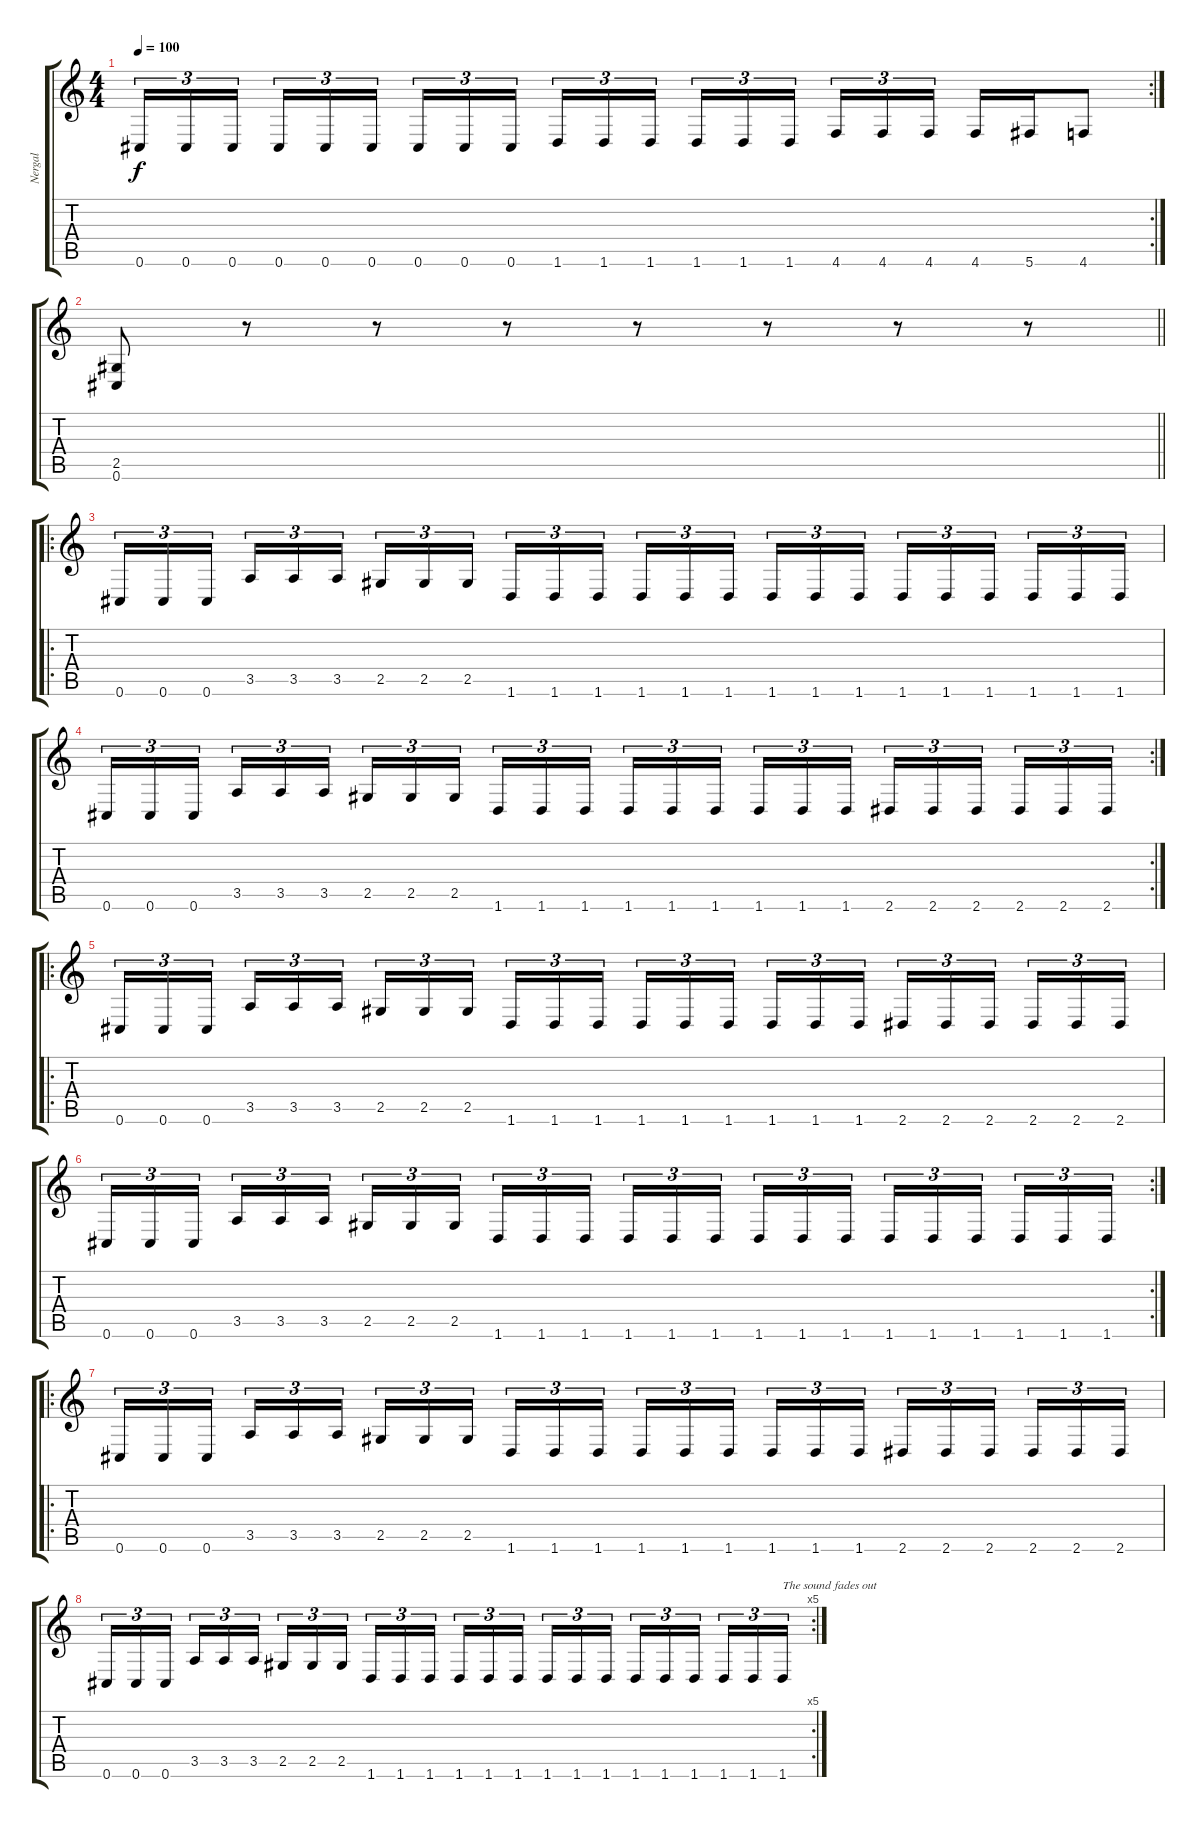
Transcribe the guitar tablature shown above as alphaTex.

\track ("Nergal" "Nergal") {instrument distortionguitar}
\staff {score tabs}
\tuning (Db4 Ab3 E3 B2 Gb2 Db2) {hide}
\rc 2
\ts (4 4)
\tempo 100
\clef g2
\ks c
0.6.16{tu (3 2) dy f} 0.6.16{tu (3 2)} 0.6.16{tu (3 2) beam splitsecondary} 0.6.16{tu (3 2)} 0.6.16{tu (3 2)} 0.6.16{tu (3 2)} 0.6.16{tu (3 2)} 0.6.16{tu (3 2)} 0.6.16{tu (3 2) beam splitsecondary} 1.6.16{tu (3 2)} 1.6.16{tu (3 2)} 1.6.16{tu (3 2)} 1.6.16{tu (3 2)} 1.6.16{tu (3 2)} 1.6.16{tu (3 2) beam splitsecondary} 4.6.16{tu (3 2)} 4.6.16{tu (3 2)} 4.6.16{tu (3 2)} 4.6.16 5.6.16 4.6.8 |
\barLineRight lightlight
(2.5 0.6).8 r.8 r.8 r.8 r.8 r.8 r.8 r.8 |
\ro
\section ("" "")
0.6.16{tu (3 2)} 0.6.16{tu (3 2)} 0.6.16{tu (3 2) beam splitsecondary} 3.5.16{tu (3 2)} 3.5.16{tu (3 2)} 3.5.16{tu (3 2)} 2.5.16{tu (3 2)} 2.5.16{tu (3 2)} 2.5.16{tu (3 2) beam splitsecondary} 1.6.16{tu (3 2)} 1.6.16{tu (3 2)} 1.6.16{tu (3 2)} 1.6.16{tu (3 2)} 1.6.16{tu (3 2)} 1.6.16{tu (3 2) beam splitsecondary} 1.6.16{tu (3 2)} 1.6.16{tu (3 2)} 1.6.16{tu (3 2)} 1.6.16{tu (3 2)} 1.6.16{tu (3 2)} 1.6.16{tu (3 2) beam splitsecondary} 1.6.16{tu (3 2)} 1.6.16{tu (3 2)} 1.6.16{tu (3 2)} |
\rc 2
0.6.16{tu (3 2)} 0.6.16{tu (3 2)} 0.6.16{tu (3 2) beam splitsecondary} 3.5.16{tu (3 2)} 3.5.16{tu (3 2)} 3.5.16{tu (3 2)} 2.5.16{tu (3 2)} 2.5.16{tu (3 2)} 2.5.16{tu (3 2) beam splitsecondary} 1.6.16{tu (3 2)} 1.6.16{tu (3 2)} 1.6.16{tu (3 2)} 1.6.16{tu (3 2)} 1.6.16{tu (3 2)} 1.6.16{tu (3 2) beam splitsecondary} 1.6.16{tu (3 2)} 1.6.16{tu (3 2)} 1.6.16{tu (3 2)} 2.6.16{tu (3 2)} 2.6.16{tu (3 2)} 2.6.16{tu (3 2) beam splitsecondary} 2.6.16{tu (3 2)} 2.6.16{tu (3 2)} 2.6.16{tu (3 2)} |
\ro
0.6.16{tu (3 2)} 0.6.16{tu (3 2)} 0.6.16{tu (3 2) beam splitsecondary} 3.5.16{tu (3 2)} 3.5.16{tu (3 2)} 3.5.16{tu (3 2)} 2.5.16{tu (3 2)} 2.5.16{tu (3 2)} 2.5.16{tu (3 2) beam splitsecondary} 1.6.16{tu (3 2)} 1.6.16{tu (3 2)} 1.6.16{tu (3 2)} 1.6.16{tu (3 2)} 1.6.16{tu (3 2)} 1.6.16{tu (3 2) beam splitsecondary} 1.6.16{tu (3 2)} 1.6.16{tu (3 2)} 1.6.16{tu (3 2)} 2.6.16{tu (3 2)} 2.6.16{tu (3 2)} 2.6.16{tu (3 2) beam splitsecondary} 2.6.16{tu (3 2)} 2.6.16{tu (3 2)} 2.6.16{tu (3 2)} |
\rc 2
0.6.16{tu (3 2)} 0.6.16{tu (3 2)} 0.6.16{tu (3 2) beam splitsecondary} 3.5.16{tu (3 2)} 3.5.16{tu (3 2)} 3.5.16{tu (3 2)} 2.5.16{tu (3 2)} 2.5.16{tu (3 2)} 2.5.16{tu (3 2) beam splitsecondary} 1.6.16{tu (3 2)} 1.6.16{tu (3 2)} 1.6.16{tu (3 2)} 1.6.16{tu (3 2)} 1.6.16{tu (3 2)} 1.6.16{tu (3 2) beam splitsecondary} 1.6.16{tu (3 2)} 1.6.16{tu (3 2)} 1.6.16{tu (3 2)} 1.6.16{tu (3 2)} 1.6.16{tu (3 2)} 1.6.16{tu (3 2) beam splitsecondary} 1.6.16{tu (3 2)} 1.6.16{tu (3 2)} 1.6.16{tu (3 2)} |
\ro
0.6.16{tu (3 2)} 0.6.16{tu (3 2)} 0.6.16{tu (3 2) beam splitsecondary} 3.5.16{tu (3 2)} 3.5.16{tu (3 2)} 3.5.16{tu (3 2)} 2.5.16{tu (3 2)} 2.5.16{tu (3 2)} 2.5.16{tu (3 2) beam splitsecondary} 1.6.16{tu (3 2)} 1.6.16{tu (3 2)} 1.6.16{tu (3 2)} 1.6.16{tu (3 2)} 1.6.16{tu (3 2)} 1.6.16{tu (3 2) beam splitsecondary} 1.6.16{tu (3 2)} 1.6.16{tu (3 2)} 1.6.16{tu (3 2)} 2.6.16{tu (3 2)} 2.6.16{tu (3 2)} 2.6.16{tu (3 2) beam splitsecondary} 2.6.16{tu (3 2)} 2.6.16{tu (3 2)} 2.6.16{tu (3 2)} |
\rc 5
0.6.16{tu (3 2)} 0.6.16{tu (3 2)} 0.6.16{tu (3 2) beam splitsecondary} 3.5.16{tu (3 2)} 3.5.16{tu (3 2)} 3.5.16{tu (3 2)} 2.5.16{tu (3 2)} 2.5.16{tu (3 2)} 2.5.16{tu (3 2) beam splitsecondary} 1.6.16{tu (3 2)} 1.6.16{tu (3 2)} 1.6.16{tu (3 2)} 1.6.16{tu (3 2)} 1.6.16{tu (3 2)} 1.6.16{tu (3 2) beam splitsecondary} 1.6.16{tu (3 2)} 1.6.16{tu (3 2)} 1.6.16{tu (3 2)} 1.6.16{tu (3 2)} 1.6.16{tu (3 2)} 1.6.16{tu (3 2) beam splitsecondary} 1.6.16{tu (3 2)} 1.6.16{tu (3 2)} 1.6.16{tu (3 2) txt "The sound fades out"}
